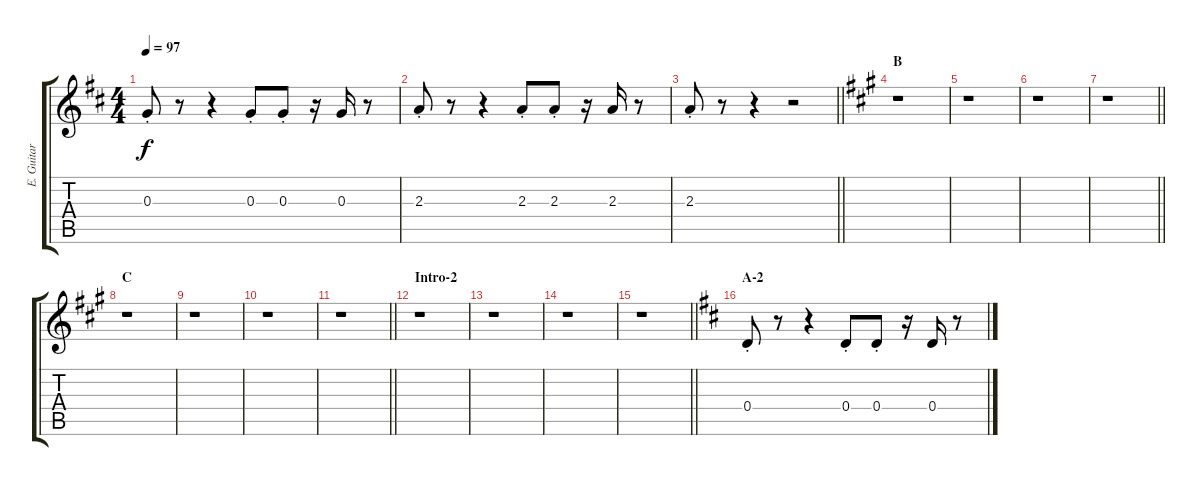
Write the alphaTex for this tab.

\track ("E. Guitar V" "E. Guitar ") {instrument overdrivenguitar}
\staff {score tabs}
\tuning (E4 B3 G3 D3 A2 E2) {hide}
\ts (4 4)
\tempo 97
\clef g2
\ks d
0.3{st}.8{dy f} r.8 r.4 0.3{st}.8 0.3{st}.8 r.16 0.3.16 r.8 |
2.3{st}.8 r.8 r.4 2.3{st}.8 2.3{st}.8 r.16 2.3.16 r.8 |
\barLineRight lightlight
2.3{st}.8 r.8 r.4 r.2 |
\section ("" "B")
\ks a
r.1 |
r.1 |
r.1 |
\barLineRight lightlight
r.1 |
\section ("" "C")
r.1 |
r.1 |
r.1 |
\barLineRight lightlight
r.1 |
\section ("" "Intro-2")
r.1 |
r.1 |
r.1 |
\barLineRight lightlight
r.1 |
\section ("" "A-2")
\ks d
0.4{st}.8 r.8 r.4 0.4{st}.8 0.4{st}.8 r.16 0.4.16 r.8
